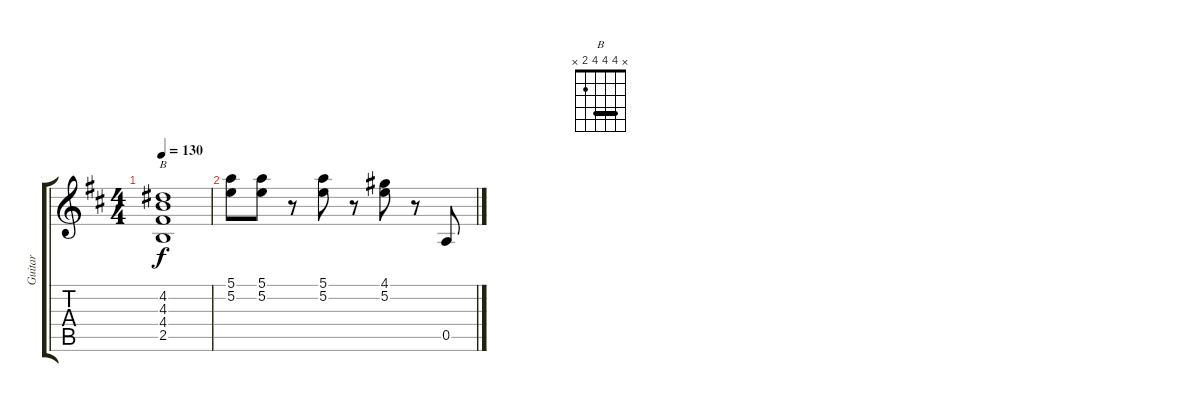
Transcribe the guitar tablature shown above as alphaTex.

\track ("Guitar" "Guitar") {instrument distortionguitar}
\staff {score tabs}
\tuning (E4 B3 G3 D3 A2 E2) {hide}
\chord ("B" x 4 4 4 2 x) {barre 4}
\ts (4 4)
\tempo 130
\clef g2
\ks d
(4.2 4.3 4.4 2.5).1{ch "B" dy f} |
(5.1 5.2).8 (5.1 5.2).8 r.8 (5.1 5.2).8 r.8 (4.1 5.2).8 r.8 0.5.8
